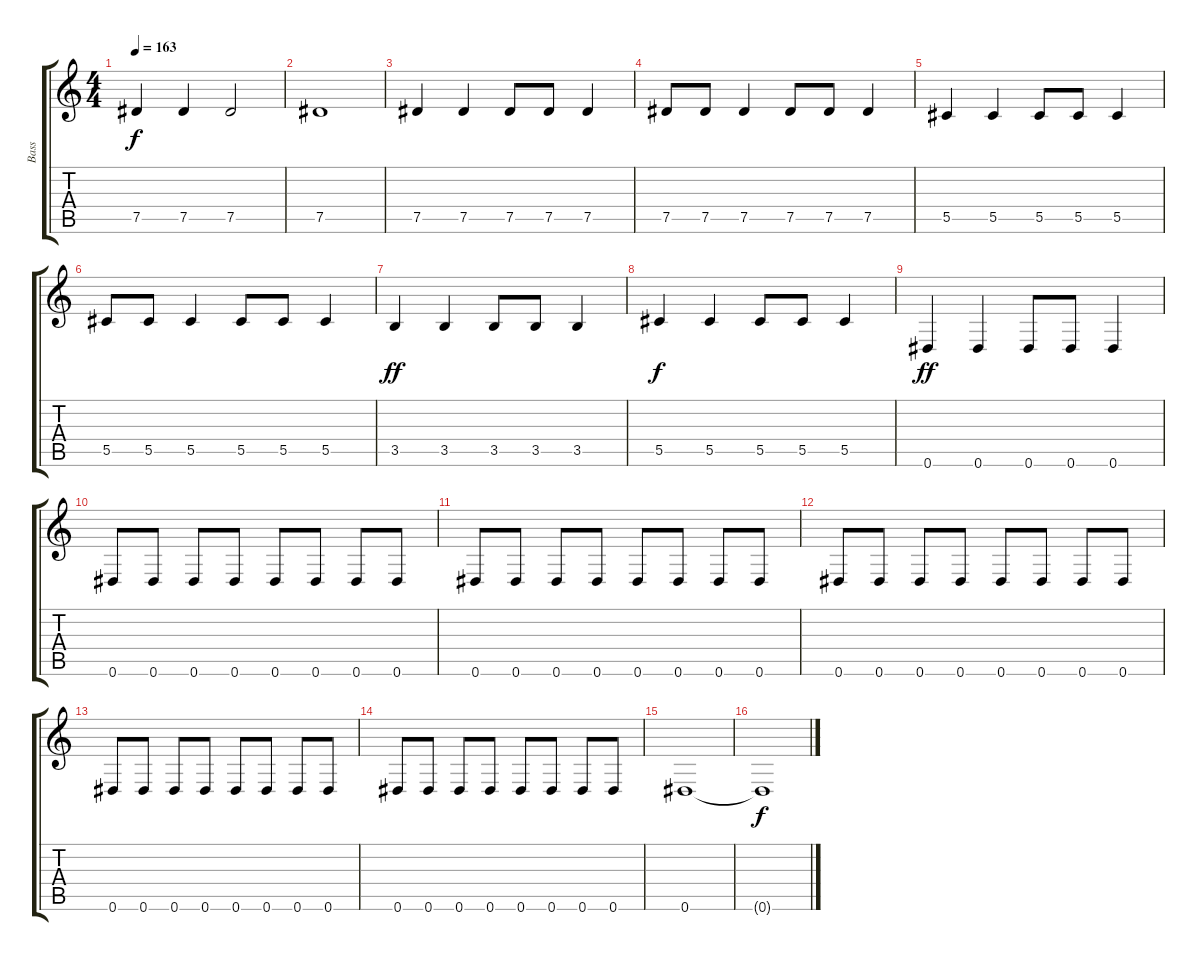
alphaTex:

\track ("Bass" "Bass") {instrument electricbasspick}
\staff {score tabs}
\tuning (Eb4 Bb3 Gb3 Db3 Ab2 Eb2) {hide}
\ts (4 4)
\tempo 163
\clef g2
\ks c
7.5.4{dy f} 7.5.4 7.5.2 |
7.5.1 |
7.5.4 7.5.4 7.5.8 7.5.8 7.5.4 |
7.5.8 7.5.8 7.5.4 7.5.8 7.5.8 7.5.4 |
5.5.4 5.5.4 5.5.8 5.5.8 5.5.4 |
5.5.8 5.5.8 5.5.4 5.5.8 5.5.8 5.5.4 |
3.5.4{dy ff} 3.5.4 3.5.8 3.5.8 3.5.4 |
5.5.4{dy f} 5.5.4 5.5.8 5.5.8 5.5.4 |
0.6.4{dy ff} 0.6.4 0.6.8 0.6.8 0.6.4 |
0.6.8 0.6.8 0.6.8 0.6.8 0.6.8 0.6.8 0.6.8 0.6.8 |
0.6.8 0.6.8 0.6.8 0.6.8 0.6.8 0.6.8 0.6.8 0.6.8 |
0.6.8 0.6.8 0.6.8 0.6.8 0.6.8 0.6.8 0.6.8 0.6.8 |
0.6.8 0.6.8 0.6.8 0.6.8 0.6.8 0.6.8 0.6.8 0.6.8 |
0.6.8 0.6.8 0.6.8 0.6.8 0.6.8 0.6.8 0.6.8 0.6.8 |
0.6.1 |
0.6{t}.1{dy f}
